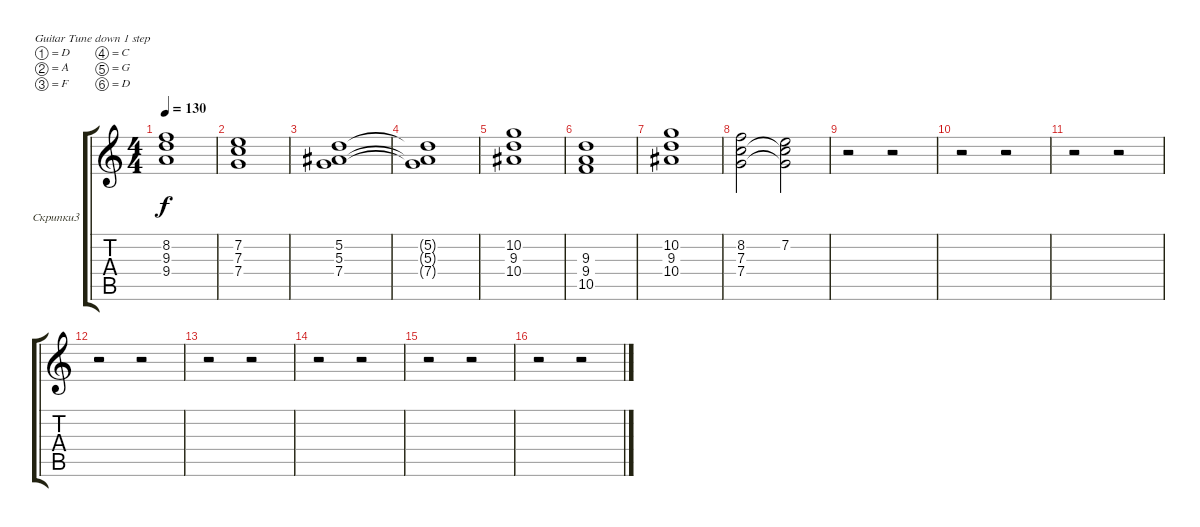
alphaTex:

\defaultSystemsLayout 4
\bracketExtendMode groupsimilarinstruments
\firstSystemTrackNameOrientation horizontal
\otherSystemsTrackNameOrientation horizontal
\track ("Скрипки3" "Скрипки3") {instrument acousticguitarsteel}
\staff {score tabs}
\tuning (D4 A3 F3 C3 G2 D2)
\ts (4 4)
\tempo 130
\clef g2
\scale
0.333333
\ks c
(8.2 9.3 9.4).1{dy f} |
\scale
0.333333 (7.2 7.3 7.4).1 |
\scale
0.333333 (5.2 5.3 7.4).1 |
\scale
0.333333 (5.2{t} 5.3{t} 7.4{t}).1 |
\scale
0.333333 (10.2 9.3 10.4).1 |
\scale
0.333333 (9.3 9.4 10.5).1 |
\scale
0.333333 (10.2 9.3 10.4).1 |
\scale
0.333333 (8.2 7.3 7.4).2 (7.2 7.3{t} 7.4{t}).2 |
\scale
0.333333 r.2 r.2 |
\scale
0.333333 r.2 r.2 |
\scale
0.333333 r.2 r.2 |
\scale
0.333333 r.2 r.2 |
\scale
0.333333 r.2 r.2 |
\scale
0.333333 r.2 r.2 |
\scale
0.333333 r.2 r.2 |
\scale
0.333333 r.2 r.2
